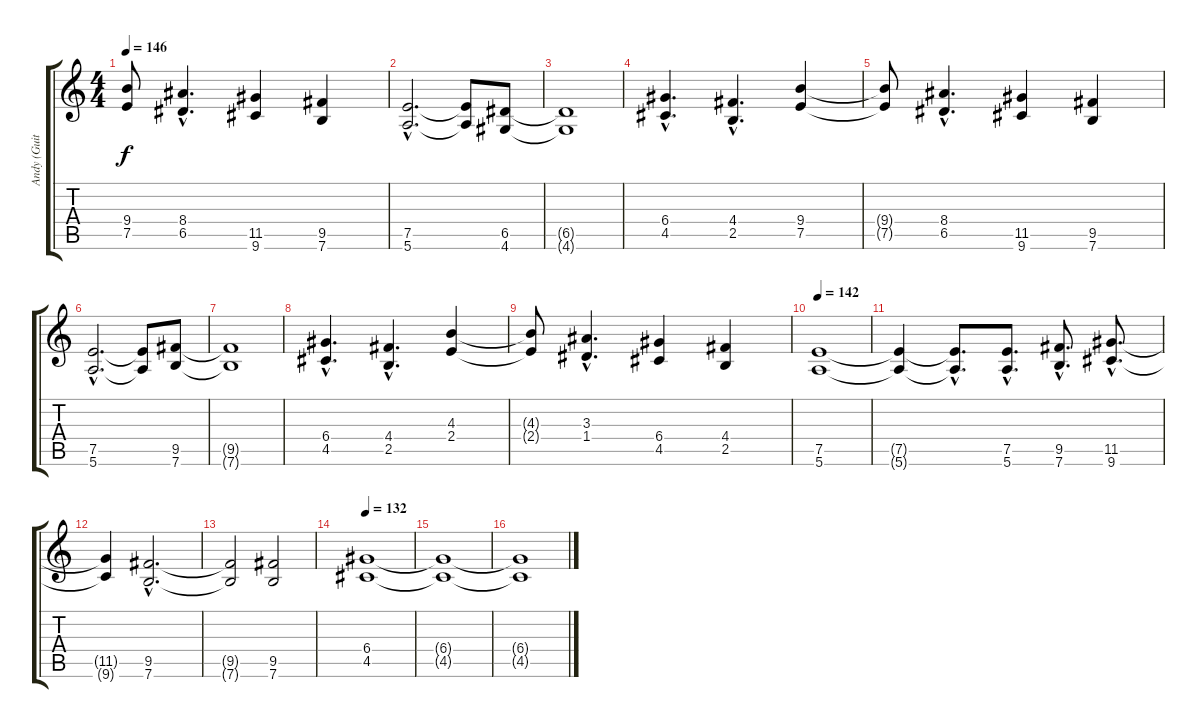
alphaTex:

\track ("Andy (Guitar)" "Andy (Guit") {instrument overdrivenguitar}
\staff {score tabs}
\tuning (E4 B3 G3 D3 A2 E2) {hide}
\ts (4 4)
\tempo 146
\clef g2
\ks c
(9.4{t} 7.5{t}).8{dy f} (8.4{hac} 6.5{hac}).4{d} (11.5 9.6).4 (9.5 7.6).4 |
(7.5{hac} 5.6{hac}).2{d} (7.5{t} 5.6{t}).8 (6.5 4.6).8 |
(6.5{t} 4.6{t}).1 |
(6.4{hac} 4.5{hac}).4{d} (4.4{hac} 2.5{hac}).4{d} (9.4 7.5).4 |
(9.4{t} 7.5{t}).8 (8.4{hac} 6.5{hac}).4{d} (11.5 9.6).4 (9.5 7.6).4 |
(7.5{hac} 5.6{hac}).2{d} (7.5{t} 5.6{t}).8 (9.5 7.6).8 |
(9.5{t} 7.6{t}).1 |
(6.4{hac} 4.5{hac}).4{d} (4.4{hac} 2.5{hac}).4{d} (4.3 2.4).4 |
(4.3{t} 2.4{t}).8 (3.3{hac} 1.4{hac}).4{d} (6.4 4.5).4 (4.4 2.5).4 |
\tempo 142
(7.5 5.6).1 |
(7.5{t} 5.6{t}).4 (7.5{hac t} 5.6{hac t}).8{d} (7.5{hac} 5.6{hac}).8{d} (9.5{hac} 7.6{hac}).8{d} (11.5{hac} 9.6{hac}).8{d} |
(11.5{t} 9.6{t}).4 (9.5{hac} 7.6{hac}).2{d} |
(9.5{t} 7.6{t}).2 (9.5 7.6).2 |
\tempo 132
(6.4 4.5).1 |
(6.4{t} 4.5{t}).1{volume 0} |
(6.4{t} 4.5{t}).1
